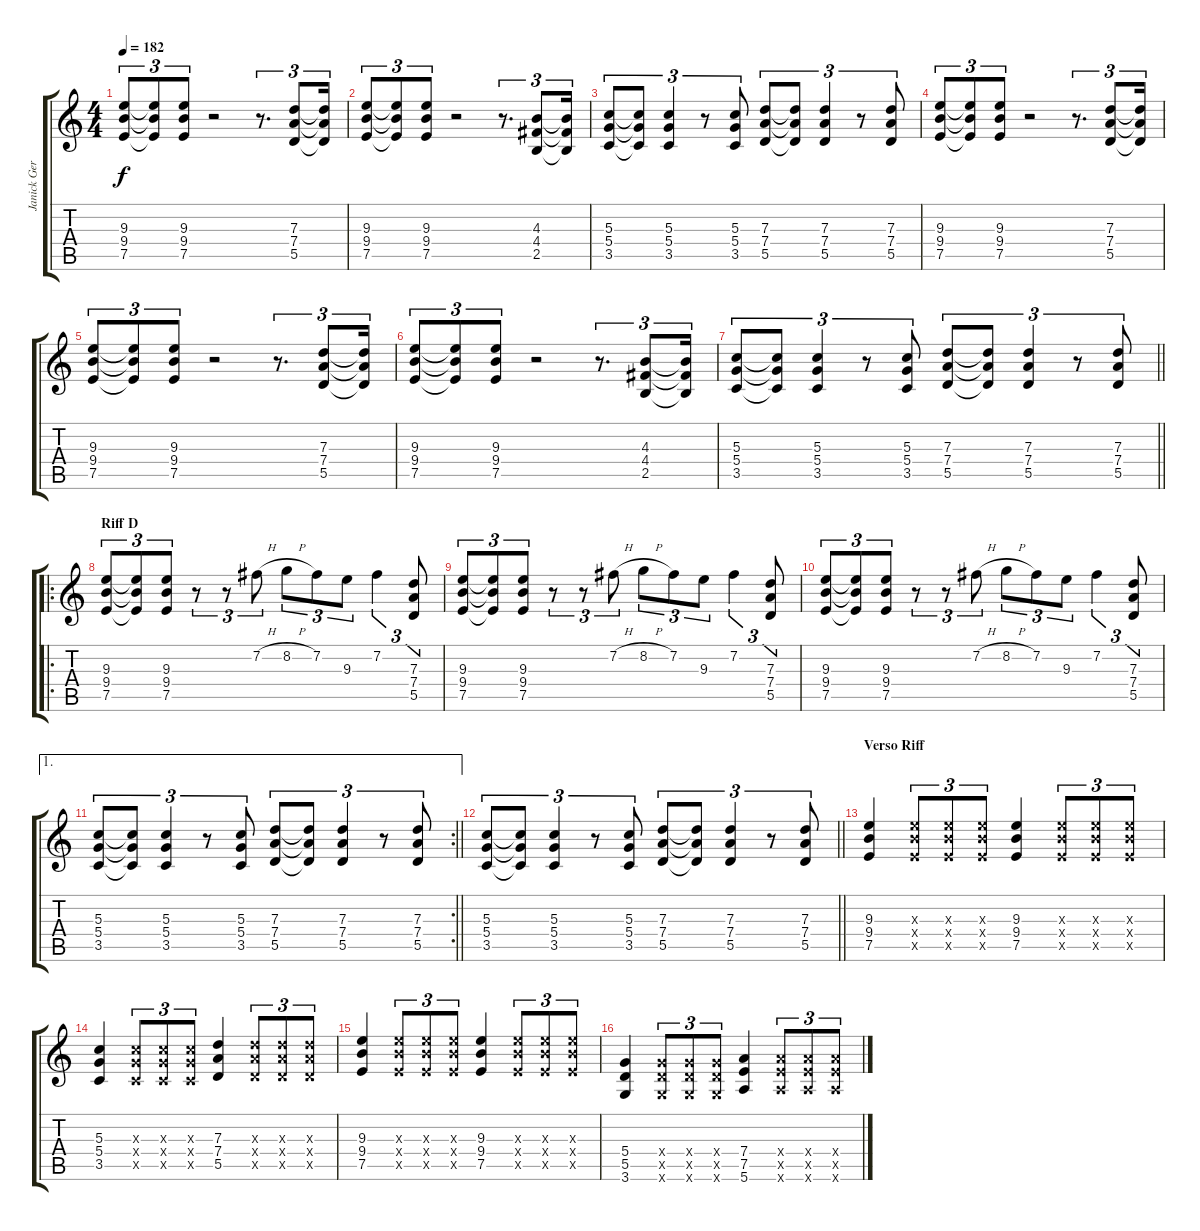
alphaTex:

\track ("Janick Gers" "Janick Ger") {instrument distortionguitar}
\staff {score tabs}
\tuning (E4 B3 G3 D3 A2 E2) {hide}
\ts (4 4)
\tempo 182
\clef g2
\ks c
(9.3 9.4 7.5).8{tu (3 2) dy f} (9.3{t} 9.4{t} 7.5{t}).8{tu (3 2)} (9.3 9.4 7.5).8{tu (3 2)} r.2 r.8{d tu (3 2)} (7.3 7.4 5.5).8{tu (3 2)} (7.3{t} 7.4{t} 5.5{t}).16{tu (3 2)} |
(9.3 9.4 7.5).8{tu (3 2)} (9.3{t} 9.4{t} 7.5{t}).8{tu (3 2)} (9.3 9.4 7.5).8{tu (3 2)} r.2 r.8{d tu (3 2)} (4.3 4.4 2.5).8{tu (3 2)} (4.3{t} 4.4{t} 2.5{t}).16{tu (3 2)} |
(5.3 5.4 3.5).8{tu (3 2)} (5.3{t} 5.4{t} 3.5{t}).8{tu (3 2)} (5.3 5.4 3.5).4{tu (3 2)} r.8{tu (3 2)} (5.3 5.4 3.5).8{tu (3 2)} (7.3 7.4 5.5).8{tu (3 2)} (7.3{t} 7.4{t} 5.5{t}).8{tu (3 2)} (7.3 7.4 5.5).4{tu (3 2)} r.8{tu (3 2)} (7.3 7.4 5.5).8{tu (3 2)} |
(9.3 9.4 7.5).8{tu (3 2)} (9.3{t} 9.4{t} 7.5{t}).8{tu (3 2)} (9.3 9.4 7.5).8{tu (3 2)} r.2 r.8{d tu (3 2)} (7.3 7.4 5.5).8{tu (3 2)} (7.3{t} 7.4{t} 5.5{t}).16{tu (3 2)} |
(9.3 9.4 7.5).8{tu (3 2)} (9.3{t} 9.4{t} 7.5{t}).8{tu (3 2)} (9.3 9.4 7.5).8{tu (3 2)} r.2 r.8{d tu (3 2)} (7.3 7.4 5.5).8{tu (3 2)} (7.3{t} 7.4{t} 5.5{t}).16{tu (3 2)} |
(9.3 9.4 7.5).8{tu (3 2)} (9.3{t} 9.4{t} 7.5{t}).8{tu (3 2)} (9.3 9.4 7.5).8{tu (3 2)} r.2 r.8{d tu (3 2)} (4.3 4.4 2.5).8{tu (3 2)} (4.3{t} 4.4{t} 2.5{t}).16{tu (3 2)} |
\barLineRight lightlight
(5.3 5.4 3.5).8{tu (3 2)} (5.3{t} 5.4{t} 3.5{t}).8{tu (3 2)} (5.3 5.4 3.5).4{tu (3 2)} r.8{tu (3 2)} (5.3 5.4 3.5).8{tu (3 2)} (7.3 7.4 5.5).8{tu (3 2)} (7.3{t} 7.4{t} 5.5{t}).8{tu (3 2)} (7.3 7.4 5.5).4{tu (3 2)} r.8{tu (3 2)} (7.3 7.4 5.5).8{tu (3 2)} |
\ro
\section ("" "Riff D")
(9.3 9.4 7.5).8{tu (3 2)} (9.3{t} 9.4{t} 7.5{t}).8{tu (3 2)} (9.3 9.4 7.5).8{tu (3 2)} r.8{tu (3 2)} r.8{tu (3 2)} 7.2{h}.8{tu (3 2)} 8.2{h}.8{tu (3 2)} 7.2.8{tu (3 2)} 9.3.8{tu (3 2)} 7.2.4{tu (3 2)} (7.3 7.4 5.5).8{tu (3 2)} |
(9.3 9.4 7.5).8{tu (3 2)} (9.3{t} 9.4{t} 7.5{t}).8{tu (3 2)} (9.3 9.4 7.5).8{tu (3 2)} r.8{tu (3 2)} r.8{tu (3 2)} 7.2{h}.8{tu (3 2)} 8.2{h}.8{tu (3 2)} 7.2.8{tu (3 2)} 9.3.8{tu (3 2)} 7.2.4{tu (3 2)} (7.3 7.4 5.5).8{tu (3 2)} |
(9.3 9.4 7.5).8{tu (3 2)} (9.3{t} 9.4{t} 7.5{t}).8{tu (3 2)} (9.3 9.4 7.5).8{tu (3 2)} r.8{tu (3 2)} r.8{tu (3 2)} 7.2{h}.8{tu (3 2)} 8.2{h}.8{tu (3 2)} 7.2.8{tu (3 2)} 9.3.8{tu (3 2)} 7.2.4{tu (3 2)} (7.3 7.4 5.5).8{tu (3 2)} |
\ae 1
\rc 2
\barLineRight lightlight
(5.3 5.4 3.5).8{tu (3 2)} (5.3{t} 5.4{t} 3.5{t}).8{tu (3 2)} (5.3 5.4 3.5).4{tu (3 2)} r.8{tu (3 2)} (5.3 5.4 3.5).8{tu (3 2)} (7.3 7.4 5.5).8{tu (3 2)} (7.3{t} 7.4{t} 5.5{t}).8{tu (3 2)} (7.3 7.4 5.5).4{tu (3 2)} r.8{tu (3 2)} (7.3 7.4 5.5).8{tu (3 2)} |
\barLineRight lightlight
(5.3 5.4 3.5).8{tu (3 2)} (5.3{t} 5.4{t} 3.5{t}).8{tu (3 2)} (5.3 5.4 3.5).4{tu (3 2)} r.8{tu (3 2)} (5.3 5.4 3.5).8{tu (3 2)} (7.3 7.4 5.5).8{tu (3 2)} (7.3{t} 7.4{t} 5.5{t}).8{tu (3 2)} (7.3 7.4 5.5).4{tu (3 2)} r.8{tu (3 2)} (7.3 7.4 5.5).8{tu (3 2)} |
\section ("" "Verso Riff")
(9.3 9.4 7.5).4 (9.3{x} 9.4{x} 7.5{x}).8{tu (3 2)} (9.3{x} 9.4{x} 7.5{x}).8{tu (3 2)} (9.3{x} 9.4{x} 7.5{x}).8{tu (3 2)} (9.3 9.4 7.5).4 (9.3{x} 9.4{x} 7.5{x}).8{tu (3 2)} (9.3{x} 9.4{x} 7.5{x}).8{tu (3 2)} (9.3{x} 9.4{x} 7.5{x}).8{tu (3 2)} |
(5.3 5.4 3.5).4 (5.3{x} 5.4{x} 3.5{x}).8{tu (3 2)} (5.3{x} 5.4{x} 3.5{x}).8{tu (3 2)} (5.3{x} 5.4{x} 3.5{x}).8{tu (3 2)} (7.3 7.4 5.5).4 (7.3{x} 7.4{x} 5.5{x}).8{tu (3 2)} (7.3{x} 7.4{x} 5.5{x}).8{tu (3 2)} (7.3{x} 7.4{x} 5.5{x}).8{tu (3 2)} |
(9.3 9.4 7.5).4 (9.3{x} 9.4{x} 7.5{x}).8{tu (3 2)} (9.3{x} 9.4{x} 7.5{x}).8{tu (3 2)} (9.3{x} 9.4{x} 7.5{x}).8{tu (3 2)} (9.3 9.4 7.5).4 (9.3{x} 9.4{x} 7.5{x}).8{tu (3 2)} (9.3{x} 9.4{x} 7.5{x}).8{tu (3 2)} (9.3{x} 9.4{x} 7.5{x}).8{tu (3 2)} |
(5.4 5.5 3.6).4 (5.4{x} 5.5{x} 3.6{x}).8{tu (3 2)} (5.4{x} 5.5{x} 3.6{x}).8{tu (3 2)} (5.4{x} 5.5{x} 3.6{x}).8{tu (3 2)} (7.4 7.5 5.6).4 (7.4{x} 7.5{x} 5.6{x}).8{tu (3 2)} (7.4{x} 7.5{x} 5.6{x}).8{tu (3 2)} (7.4{x} 7.5{x} 5.6{x}).8{tu (3 2)}
